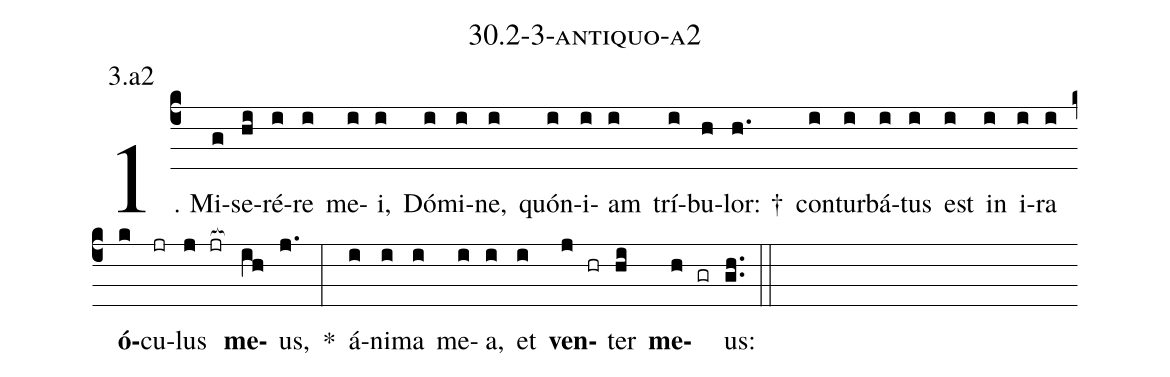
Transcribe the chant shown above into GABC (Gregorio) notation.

name: 30.2-3-antiquo-a2;
annotation: 3.a2;
%%
(c4)1. Mi(g)se(hi)ré(i)re(i) me(i)i,(i) Dó(i)mi(i)ne,(i) quón(i)i(i)am(i) trí(i)bu(h)lor: †(h.) con(i)tur(i)bá(i)tus(i) est(i) in(i) i(i)ra(i) <b>ó</b>(k)cu(jr)lus(j jr[ocb:1{]) <b>me</b>(ih[ocb:0}])us,(j.) *(:) á(i)ni(i)ma(i) me(i)a,(i) et(i) <b>ven</b>(j hr)ter(hi) <b>me</b>(h gr)us:(gh..) (::)
